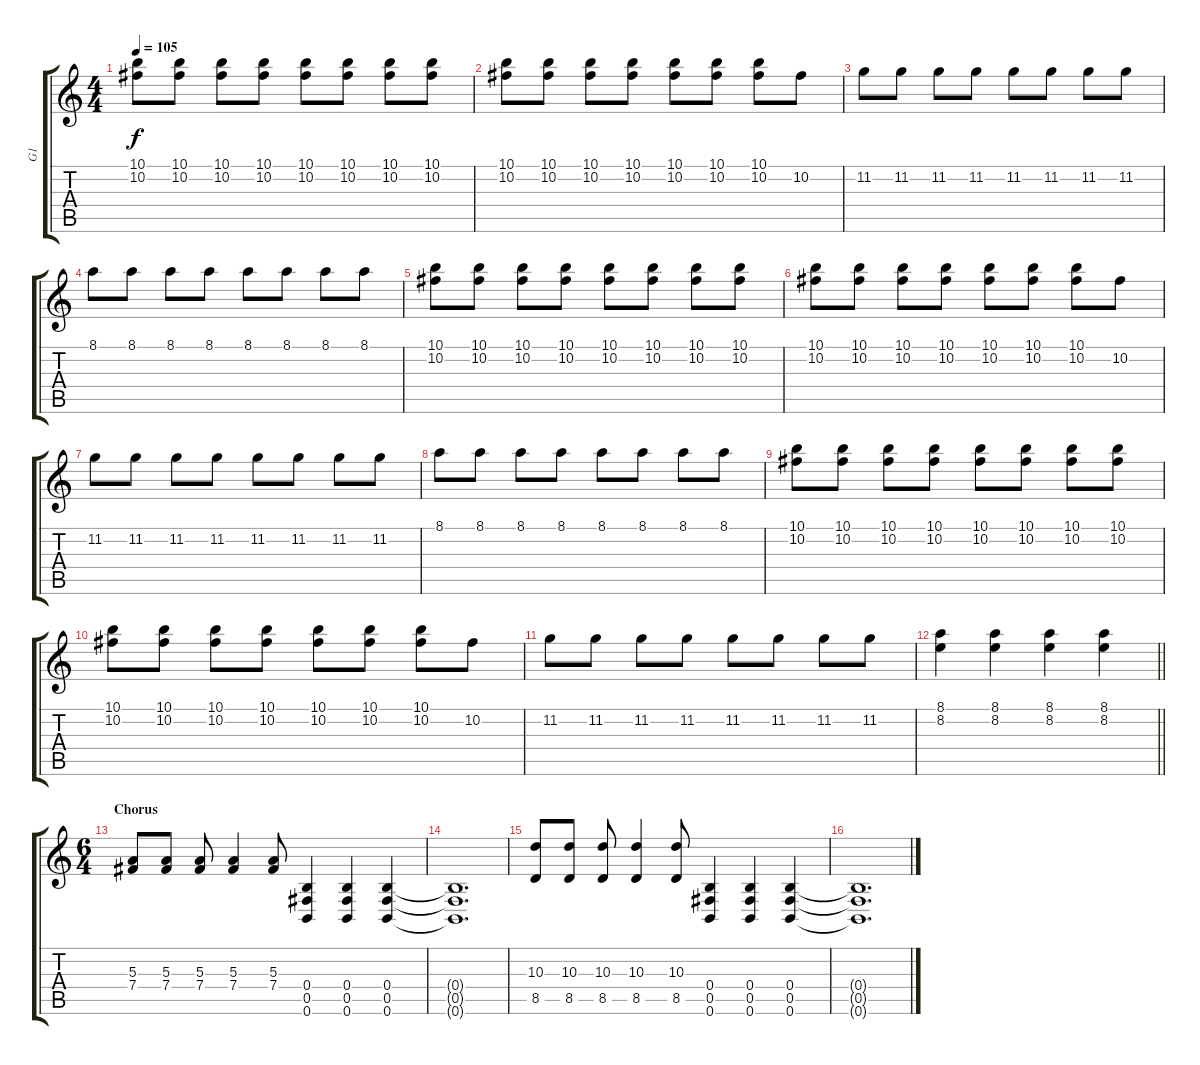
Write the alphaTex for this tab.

\track ("G1" "G1") {instrument distortionguitar}
\staff {score tabs}
\tuning (Db4 Ab3 E3 B2 Gb2 B1) {hide}
\ts (4 4)
\tempo 105
\clef g2
\ks c
(10.1 10.2).8{dy f} (10.1 10.2).8 (10.1 10.2).8 (10.1 10.2).8 (10.1 10.2).8 (10.1 10.2).8 (10.1 10.2).8 (10.1 10.2).8 |
(10.1 10.2).8 (10.1 10.2).8 (10.1 10.2).8 (10.1 10.2).8 (10.1 10.2).8 (10.1 10.2).8 (10.1 10.2).8 10.2.8 |
11.2.8 11.2.8 11.2.8 11.2.8 11.2.8 11.2.8 11.2.8 11.2.8 |
8.1.8 8.1.8 8.1.8 8.1.8 8.1.8 8.1.8 8.1.8 8.1.8 |
(10.1 10.2).8 (10.1 10.2).8 (10.1 10.2).8 (10.1 10.2).8 (10.1 10.2).8 (10.1 10.2).8 (10.1 10.2).8 (10.1 10.2).8 |
(10.1 10.2).8 (10.1 10.2).8 (10.1 10.2).8 (10.1 10.2).8 (10.1 10.2).8 (10.1 10.2).8 (10.1 10.2).8 10.2.8 |
11.2.8 11.2.8 11.2.8 11.2.8 11.2.8 11.2.8 11.2.8 11.2.8 |
8.1.8 8.1.8 8.1.8 8.1.8 8.1.8 8.1.8 8.1.8 8.1.8 |
(10.1 10.2).8 (10.1 10.2).8 (10.1 10.2).8 (10.1 10.2).8 (10.1 10.2).8 (10.1 10.2).8 (10.1 10.2).8 (10.1 10.2).8 |
(10.1 10.2).8 (10.1 10.2).8 (10.1 10.2).8 (10.1 10.2).8 (10.1 10.2).8 (10.1 10.2).8 (10.1 10.2).8 10.2.8 |
11.2.8 11.2.8 11.2.8 11.2.8 11.2.8 11.2.8 11.2.8 11.2.8 |
\barLineRight lightlight
(8.1 8.2).4 (8.1 8.2).4 (8.1 8.2).4 (8.1 8.2).4 |
\ts (6 4)
\section ("" "Chorus")
(5.3 7.4).8 (5.3 7.4).8 (5.3 7.4).8 (5.3 7.4).4 (5.3 7.4).8 (0.4 0.5 0.6).4 (0.4 0.5 0.6).4 (0.4 0.5 0.6).4 |
(0.4{t} 0.5{t} 0.6{t}).1{d} |
(10.3 8.5).8 (10.3 8.5).8 (10.3 8.5).8 (10.3 8.5).4 (10.3 8.5).8 (0.4 0.5 0.6).4 (0.4 0.5 0.6).4 (0.4 0.5 0.6).4 |
(0.4{t} 0.5{t} 0.6{t}).1{d}
